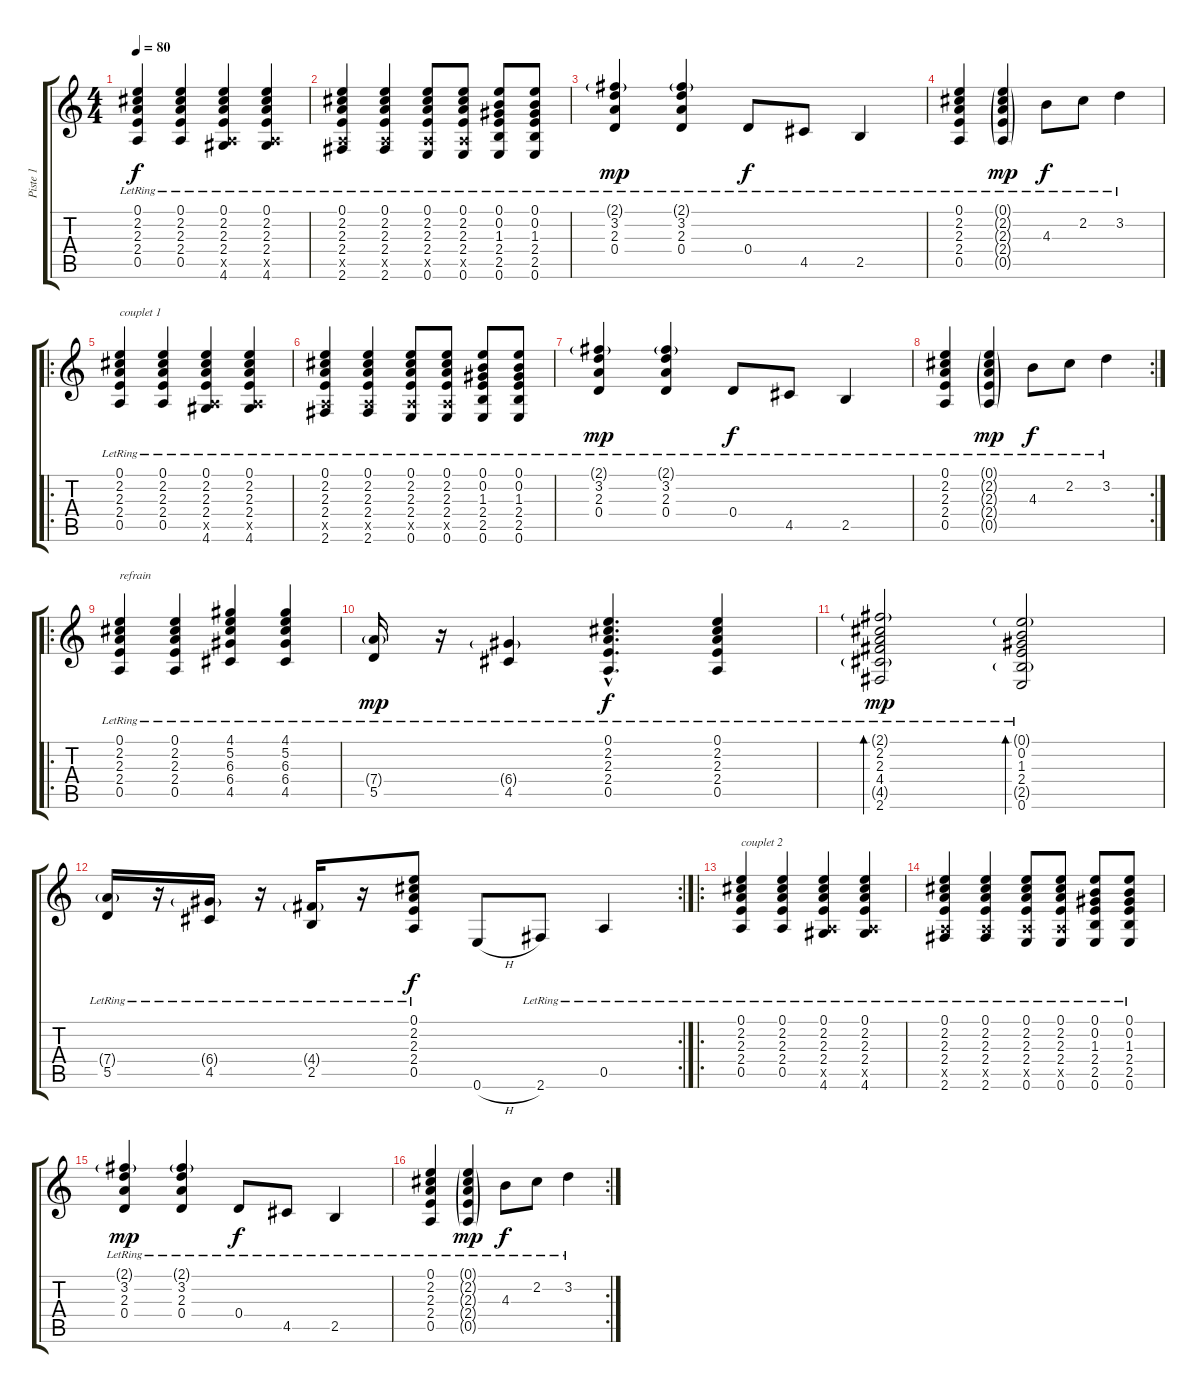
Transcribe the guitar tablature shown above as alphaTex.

\track ("Piste 1" "Piste 1") {instrument electricguitarjazz}
\staff {score tabs}
\tuning (E4 B3 G3 D3 A2 E2) {hide}
\ts (4 4)
\tempo 80
\clef g2
\ks c
(0.1{lr} 2.2{lr} 2.3{lr} 2.4{lr} 0.5{lr}).4{dy f instrument electricguitarjazz} (0.1{lr} 2.2{lr} 2.3{lr} 2.4{lr} 0.5{lr}).4 (0.1{lr} 2.2{lr} 2.3{lr} 2.4{lr} 0.5{x} 4.6{lr}).4 (0.1{lr} 2.2{lr} 2.3{lr} 2.4{lr} 0.5{x} 4.6{lr}).4 |
(0.1{lr} 2.2{lr} 2.3{lr} 2.4{lr} 0.5{x} 2.6{lr}).4 (0.1{lr} 2.2{lr} 2.3{lr} 2.4{lr} 0.5{x} 2.6{lr}).4 (0.1{lr} 2.2{lr} 2.3{lr} 2.4{lr} 0.5{x} 0.6{lr}).8 (0.1{lr} 2.2{lr} 2.3{lr} 2.4{lr} 0.5{x} 0.6{lr}).8 (0.1{lr} 0.2{lr} 1.3{lr} 2.4{lr} 2.5{lr} 0.6{lr}).8 (0.1{lr} 0.2{lr} 1.3{lr} 2.4{lr} 2.5{lr} 0.6{lr}).8 |
(2.1{g lr} 3.2{lr} 2.3{lr} 0.4{lr}).4{dy mp} (2.1{g lr} 3.2{lr} 2.3{lr} 0.4{lr}).4 0.4{lr}.8{dy f} 4.5{lr}.8 2.5{lr}.4 |
(0.1{lr} 2.2{lr} 2.3{lr} 2.4{lr} 0.5{lr}).4 (0.1{g lr} 2.2{g lr} 2.3{g lr} 2.4{g lr} 0.5{g lr}).4{dy mp} 4.3{lr}.8{dy f} 2.2{lr}.8 3.2{lr}.4 |
\ro
(0.1{lr} 2.2{lr} 2.3{lr} 2.4{lr} 0.5{lr}).4{txt "couplet 1"} (0.1{lr} 2.2{lr} 2.3{lr} 2.4{lr} 0.5{lr}).4 (0.1{lr} 2.2{lr} 2.3{lr} 2.4{lr} 0.5{x} 4.6{lr}).4 (0.1{lr} 2.2{lr} 2.3{lr} 2.4{lr} 0.5{x} 4.6{lr}).4 |
(0.1{lr} 2.2{lr} 2.3{lr} 2.4{lr} 0.5{x} 2.6{lr}).4 (0.1{lr} 2.2{lr} 2.3{lr} 2.4{lr} 0.5{x} 2.6{lr}).4 (0.1{lr} 2.2{lr} 2.3{lr} 2.4{lr} 0.5{x} 0.6{lr}).8 (0.1{lr} 2.2{lr} 2.3{lr} 2.4{lr} 0.5{x} 0.6{lr}).8 (0.1{lr} 0.2{lr} 1.3{lr} 2.4{lr} 2.5{lr} 0.6{lr}).8 (0.1{lr} 0.2{lr} 1.3{lr} 2.4{lr} 2.5{lr} 0.6{lr}).8 |
(2.1{g lr} 3.2{lr} 2.3{lr} 0.4{lr}).4{dy mp} (2.1{g lr} 3.2{lr} 2.3{lr} 0.4{lr}).4 0.4{lr}.8{dy f} 4.5{lr}.8 2.5{lr}.4 |
\rc 2
(0.1{lr} 2.2{lr} 2.3{lr} 2.4{lr} 0.5{lr}).4 (0.1{g lr} 2.2{g lr} 2.3{g lr} 2.4{g lr} 0.5{g lr}).4{dy mp} 4.3{lr}.8{dy f} 2.2{lr}.8 3.2{lr}.4 |
\ro
(0.1{lr} 2.2{lr} 2.3{lr} 2.4{lr} 0.5{lr}).4{txt "refrain"} (0.1{lr} 2.2{lr} 2.3{lr} 2.4{lr} 0.5{lr}).4 (4.1{lr} 5.2{lr} 6.3{lr} 6.4{lr} 4.5{lr}).4 (4.1{lr} 5.2{lr} 6.3{lr} 6.4{lr} 4.5{lr}).4 |
(7.4{g lr} 5.5{lr}).16{dy mp} r.16 (6.4{g lr} 4.5{lr}).4 (0.1{hac lr} 2.2{hac lr} 2.3{hac lr} 2.4{hac lr} 0.5{hac lr}).4{d dy f} (0.1{lr} 2.2{lr} 2.3{lr} 2.4{lr} 0.5{lr}).4 |
(2.1{g lr} 2.2{lr} 2.3{lr} 4.4{lr} 4.5{g lr} 2.6{lr}).2{bd 60 dy mp} (0.1{g lr} 0.2{lr} 1.3{lr} 2.4{lr} 2.5{g lr} 0.6{lr}).2{bd 60} |
\rc 2
(7.4{g lr} 5.5{lr}).16 r.16 (6.4{g lr} 4.5{lr}).16 r.16 (4.4{g lr} 2.5{lr}).16 r.16 (0.1{lr} 2.2{lr} 2.3{lr} 2.4{lr} 0.5{lr}).8{dy f} 0.6{h}.8 2.6{lr}.8 0.5{lr}.4 |
\ro
(0.1{lr} 2.2{lr} 2.3{lr} 2.4{lr} 0.5{lr}).4{txt "couplet 2"} (0.1{lr} 2.2{lr} 2.3{lr} 2.4{lr} 0.5{lr}).4 (0.1{lr} 2.2{lr} 2.3{lr} 2.4{lr} 0.5{x} 4.6{lr}).4 (0.1{lr} 2.2{lr} 2.3{lr} 2.4{lr} 0.5{x} 4.6{lr}).4 |
(0.1{lr} 2.2{lr} 2.3{lr} 2.4{lr} 0.5{x} 2.6{lr}).4 (0.1{lr} 2.2{lr} 2.3{lr} 2.4{lr} 0.5{x} 2.6{lr}).4 (0.1{lr} 2.2{lr} 2.3{lr} 2.4{lr} 0.5{x} 0.6{lr}).8 (0.1{lr} 2.2{lr} 2.3{lr} 2.4{lr} 0.5{x} 0.6{lr}).8 (0.1{lr} 0.2{lr} 1.3{lr} 2.4{lr} 2.5{lr} 0.6{lr}).8 (0.1{lr} 0.2{lr} 1.3{lr} 2.4{lr} 2.5{lr} 0.6{lr}).8 |
(2.1{g lr} 3.2{lr} 2.3{lr} 0.4{lr}).4{dy mp} (2.1{g lr} 3.2{lr} 2.3{lr} 0.4{lr}).4 0.4{lr}.8{dy f} 4.5{lr}.8 2.5{lr}.4 |
\rc 2
(0.1{lr} 2.2{lr} 2.3{lr} 2.4{lr} 0.5{lr}).4 (0.1{g lr} 2.2{g lr} 2.3{g lr} 2.4{g lr} 0.5{g lr}).4{dy mp} 4.3{lr}.8{dy f} 2.2{lr}.8 3.2{lr}.4
